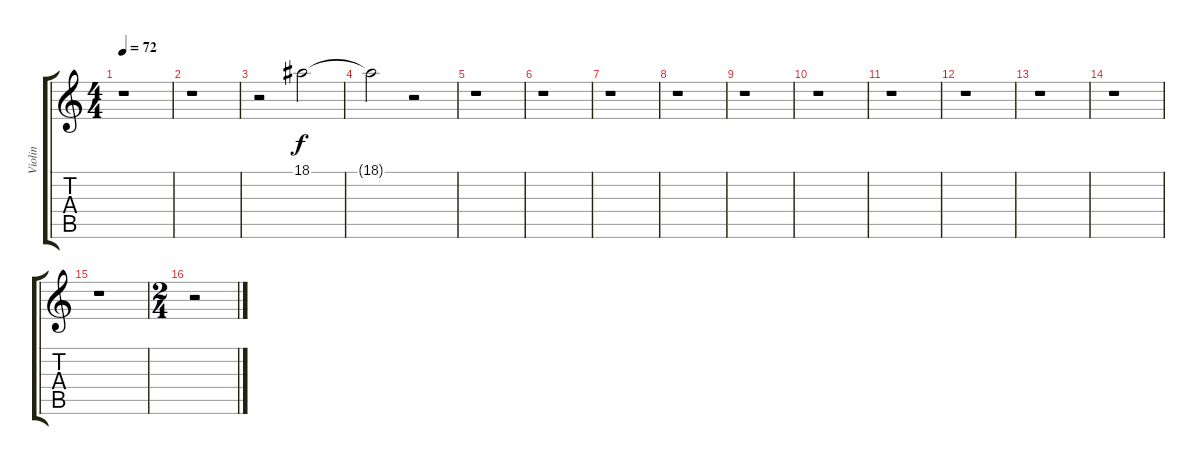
\track ("Violin" "Violin") {instrument violin}
\staff {score tabs}
\tuning (E4 B3 G3 D3 A2 E2) {hide}
\ts (4 4)
\tempo 72
\clef g2
\ks c
r.1{dy f instrument violin} |
r.1 |
r.2 18.1.2 |
18.1{t}.2 r.2 |
r.1 |
r.1 |
r.1 |
r.1 |
r.1 |
r.1 |
r.1 |
r.1 |
r.1 |
r.1 |
r.1 |
\ts (2 4)
r.2
